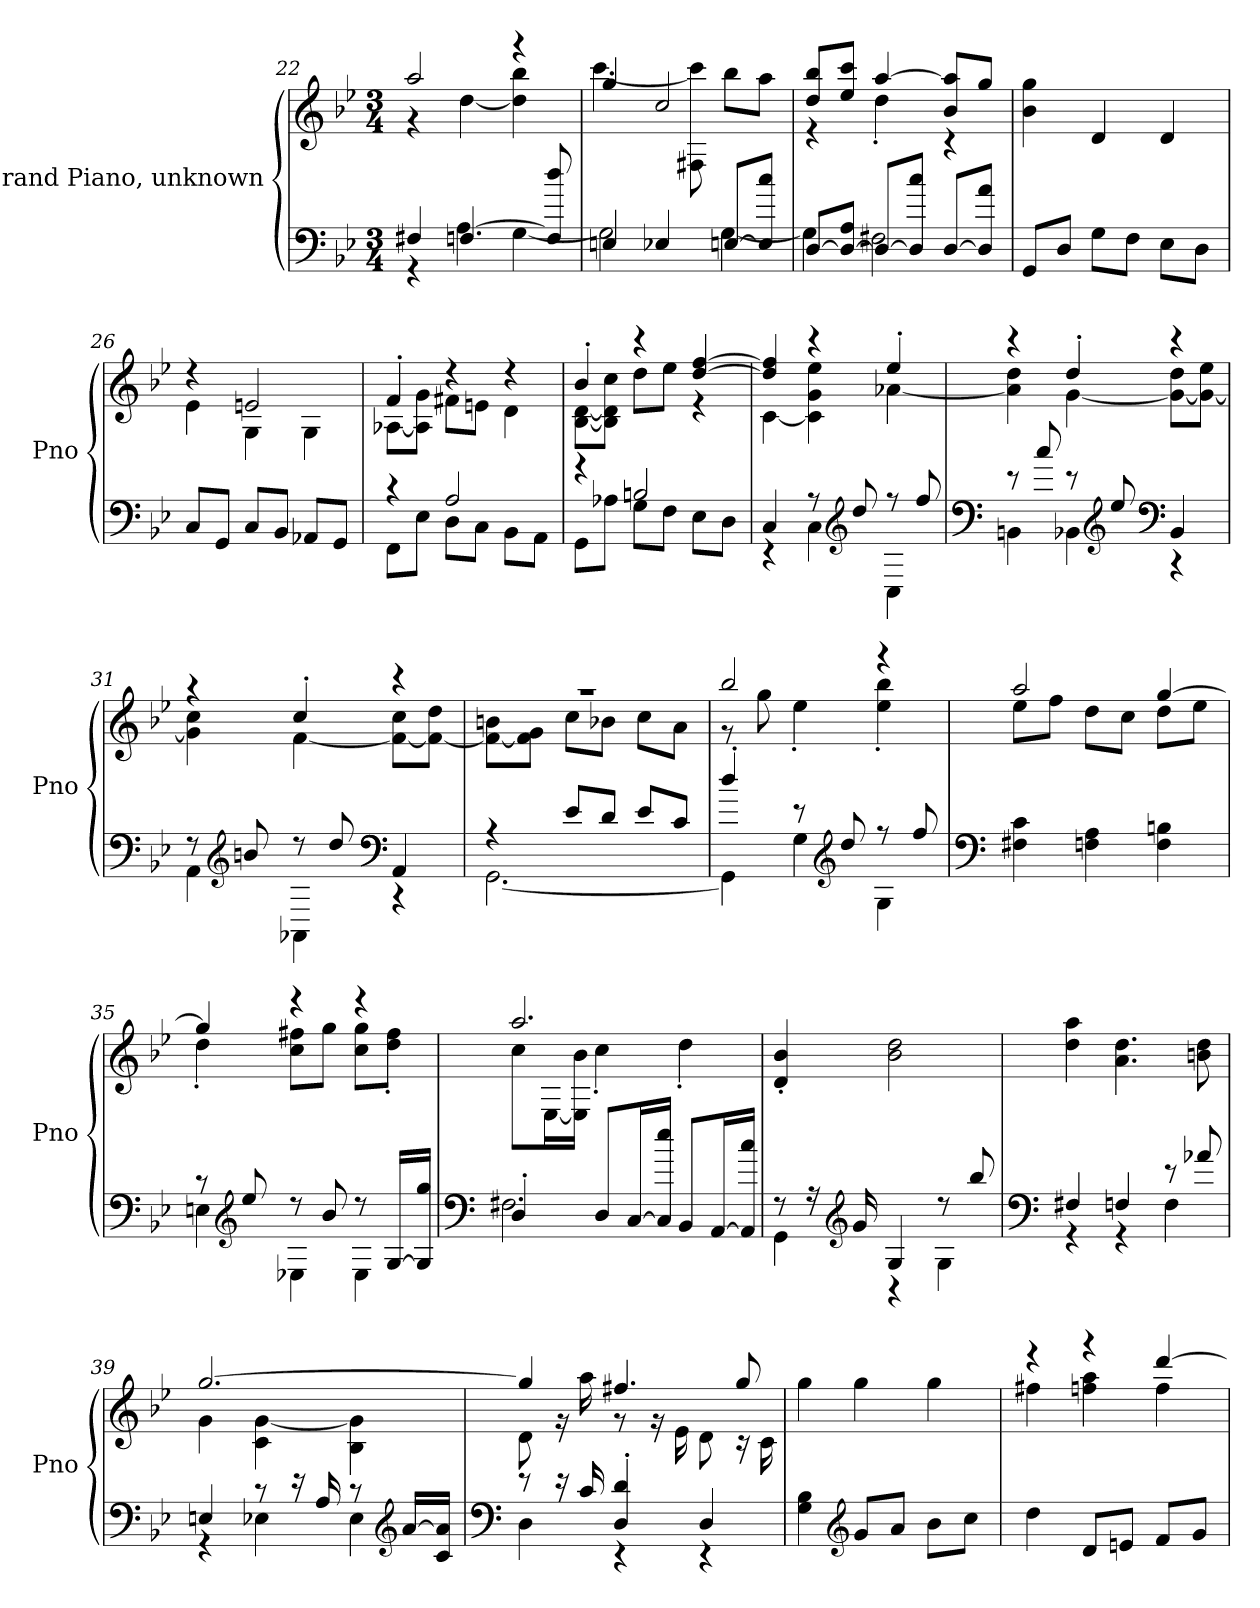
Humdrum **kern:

**kern	**kern
*part1	*part1
*staff2	*staff1
*I"Grand Piano, unknown	*
*I'Pno	*
*clefF4	*clefG2
*k[b-e-]	*k[b-e-]
*M3/4	*M3/4
=22	=22
*^	*^
4F#X/	4r	2aa/	4r
[4.Fn/	4A\	.	[4dd\
.	[4G\	4r	4dd\] 4bb-\
8F/] 8dd/	.	.	.
=23	=23	=23	=23
4En/	2G\]	4gg/	[4.ccc\
4E-X/	.	2cc/	.
.	.	.	8F#X\ 8ccc\]
[8En/L	[4G\	.	8bb-\L
8E/] 8cc/J	.	.	8aa\J
=24	=24	=24	=24
[8D/L	4G\]	8dd/ 8bb-/L	4r
8D/_ 8A/J	.	8ee-/ 8ccc/J	.
8D/L_	2F#X\	[4aa/	4dd'\
8D/] 8cc/J	.	.	.
[8D/L	.	8b-/ 8aa/]L	4r
8D/] 8a/J	.	8gg/J	.
*v	*v	*	*
*	*v	*v
=25	=25
8GG/L	4b-\ 4gg\
8D/J	.
8G\L	4d/
8F\J	.
8E-\L	4d/
8D\J	.
!!LO:LB:g=z
=26	=26
*	*^
8C/L	4r	4e-\
8GG/J	.	.
8C/L	2en/	4G\
8BB-/J	.	.
8AA-X/L	.	4G\
8GG/J	.	.
=27	=27	=27
*^	*	*
4r	8FF\L	4f'/	[8A-X\L
.	8E-\J	.	8A-\] 8g\J
2A/	8D\L	4r	8f#X\L
.	8C\J	.	8en\J
.	8BB-\L	4r	4d\
.	8AA\J	.	.
=28	=28	=28	=28
4r	8GG\L	4b-'/	[8B-\ [8d\L
.	8A-X\J	.	8B-\] 8d\] 8cc\J
2Bn/	8G\L	4r	8dd\L
.	8F\J	.	8ee-\J
.	8E-\L	[4dd/ [4ff/	4r
.	8D\J	.	.
=29	=29	=29	=29
4C/	4r	4dd/] 4ff/]	[4c\
8r	4C\	4r	4c\] 4g\ 4ee-\
*clefG2	*	*	*
8dd/	.	.	.
8r	4C\	4ee-'/	[4a-X\
8ff/	.	.	.
!!LO:LB:g=z	!!
=30	=30	=30	=30
*clefF4	*	*	*
8r	4BBn\	4r	4a-\] 4dd\
8cc/	.	.	.
8r	4BB-X\	4dd'/	[4g\
*clefG2	*	*	*
8ee-/	.	.	.
*clefF4	*	*	*
4BB-/	4r	4r	8g\_ 8dd\L
.	.	.	8g\_ 8ee-\J
=31	=31	=31	=31
8r	4AA\	4r	4g\] 4cc\
*clefG2	*	*	*
8bn/	.	.	.
8r	4AA-X\	4cc'/	[4f\
8dd/	.	.	.
*clefF4	*	*	*
4AA-/	4r	4r	8f\_ 8cc\L
.	.	.	8f\_ 8dd\J
=32	=32	=32	=32
4r	[2.GG\	2.r	8f\_ 8bn\L
.	.	.	8f\] 8g\J
8e-/L	.	.	8cc\L
8d/J	.	.	8b-X\J
8e-/L	.	.	8cc\L
8c/J	.	.	8a\J
=33	=33	=33	=33
4dd'/	4GG\]	2bb-/	8r
.	.	.	8gg\
8r	4G\	.	4ee-'\
*clefG2	*	*	*
8dd/	.	.	.
8r	4G\	4r	4ee-\' 4bb-\'
8ff/	.	.	.
*v	*v	*	*
!!LO:LB:g=z	!!
=34	=34	=34
*clefF4	*	*
4F#X\ 4c\	2aa/	8ee-\L
.	.	8ff\J
4Fn\ 4A\	.	8dd\L
.	.	8cc\J
4F\ 4Bn\	[4gg/	8dd\L
.	.	8ee-\J
=35	=35	=35
*^	*	*
8r	4En\	4gg/]	4dd'\
*clefG2	*	*	*
8ee-/	.	.	.
8r	4E-X\	4r	8cc\ 8ff#X\L
8b-/	.	.	8gg\J
8r	4E-\	4r	8cc\ 8gg\L
[16G/LL	.	.	8dd\' 8ff#\'J
16G/] 16gg/JJ	.	.	.
=36	=36	=36	=36
*clefF4	*	*	*
4D'/	2.F#X\	2.aa/	8cc\L
.	.	.	[16E-\L
.	.	.	16E-\] 16b-\JJ
8D/L	.	.	4cc'\
[16C/L	.	.	.
16C/] 16ee-/JJ	.	.	.
8BB-/L	.	.	4dd'\
[16AA/L	.	.	.
16AA/] 16cc/JJ	.	.	.
*	*	*v	*v
=37	=37	=37
8r	4GG\	4d/' 4b-/'
16r	.	.
*clefG2	*	*
16g/	.	.
4G/	4r	2b-\ 2dd\
8r	4G\	.
8bb-/	.	.
!!LO:LB:g=z
=38	=38	=38
*clefF4	*	*
4F#X/	4r	4dd\ 4aa\
4Fn/	4r	4.a\ 4.dd\
8r	4F\	.
8a-X/	.	8bn\ 8dd\
=39	=39	=39
*	*	*^
4En/	4r	[2.gg/	4g\
8r	4E-X\	.	4c\ [4g\
16r	.	.	.
16A/	.	.	.
8r	4E-\	.	4B-\ 4g\]
*clefG2	*	*	*
[16a/LL	.	.	.
16c/ 16a/]JJ	.	.	.
=40	=40	=40	=40
*clefF4	*	*	*
8r	4D\	4gg/]	8d\
16r	.	.	16r
16c/	.	.	16aa\
4D/' 4d/'	4r	4.ff#X/	8r
.	.	.	16r
.	.	.	16e-\
4D/	4r	.	8d\
.	.	8gg/	16r
.	.	.	16c\
*v	*v	*	*
*	*v	*v
=41	=41
4G\ 4B-\	4gg\
*clefG2	*
8g/L	4gg\
8a/J	.
8b-\L	4gg\
8cc\J	.
=42	=42
*	*^
4dd\	4r	4ff#X\
8d/L	4r	4ffn\ 4aa\
8en/J	.	.
8f/L	[4ddd/	4ff\
8g/J	.	.
*	*v	*v
=	=
*-	*-
